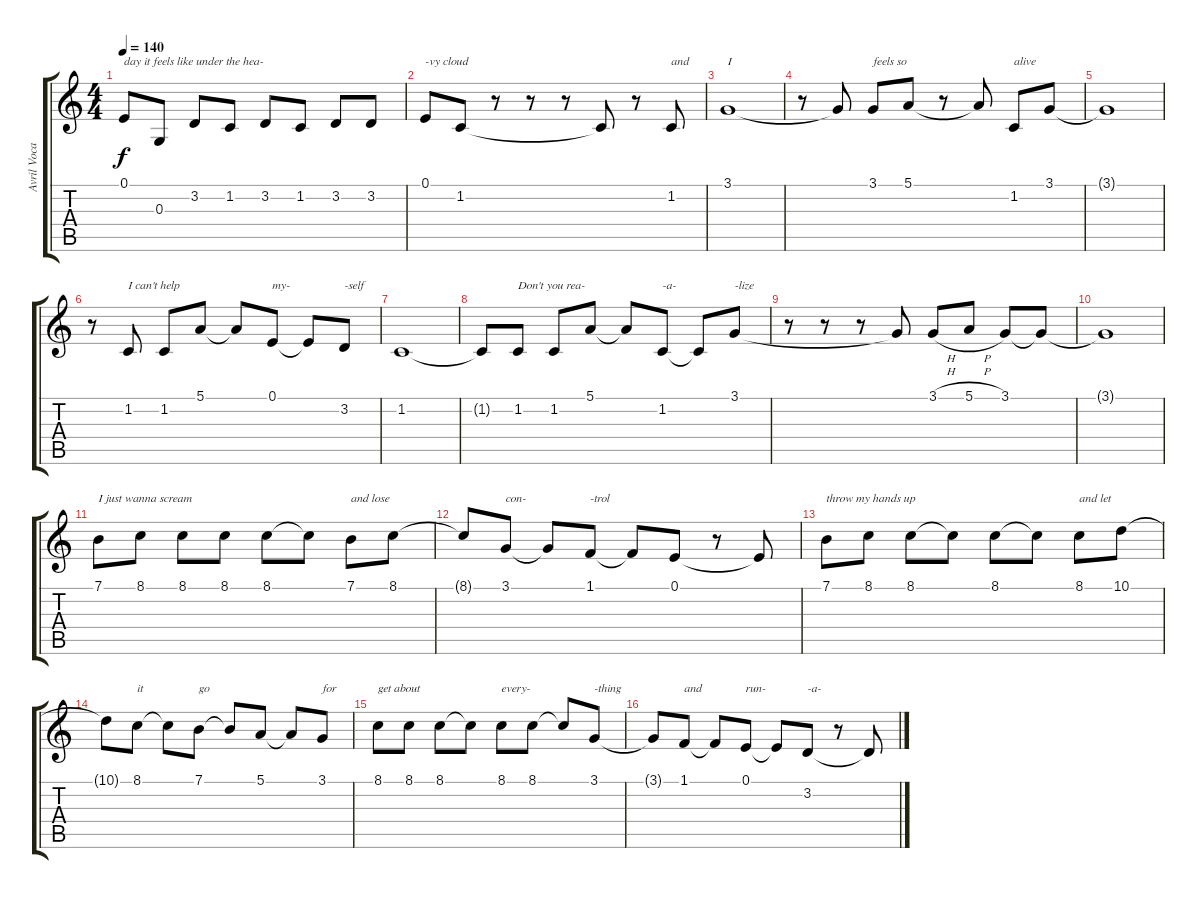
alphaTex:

\track ("Avril Vocals" "Avril Voca") {instrument clarinet}
\staff {score tabs}
\tuning (E4 B3 G3 D3 A2 E2) {hide}
\ts (4 4)
\tempo 140
\clef g2
\ks c
0.1.8{txt "day it feels like under the hea-" dy f} 0.3.8 3.2.8 1.2.8 3.2.8 1.2.8 3.2.8 3.2.8 |
0.1.8{txt "-vy cloud"} 1.2.8 r.8 r.8 r.8 1.2{t}.8 r.8 1.2.8{txt "and"} |
3.1.1{txt "I"} |
r.8 3.1{t}.8 3.1.8{txt "feels so"} 5.1.8 r.8 5.1{t}.8 1.2.8{txt "alive"} 3.1.8 |
3.1{t}.1 |
r.8 1.2.8{txt "I can't help"} 1.2.8 5.1.8 5.1{t}.8 0.1.8{txt "my-"} 0.1{t}.8 3.2.8{txt "-self"} |
1.2.1 |
1.2{t}.8 1.2.8{txt "Don't you rea-"} 1.2.8 5.1.8 5.1{t}.8 1.2.8{txt "-a-"} 1.2{t}.8 3.1.8{txt "-lize"} |
r.8 r.8 r.8 3.1{t}.8 3.1{h}.8 5.1{h}.8 3.1.8 3.1{t}.8 |
3.1{t}.1 |
7.1.8{txt "I just wanna scream"} 8.1.8 8.1.8 8.1.8 8.1.8 8.1{t}.8 7.1.8{txt "and lose"} 8.1.8 |
8.1{t}.8 3.1.8{txt "con-"} 3.1{t}.8 1.1.8{txt "-trol"} 1.1{t}.8 0.1.8 r.8 0.1{t}.8 |
7.1.8{txt "throw my hands up"} 8.1.8 8.1.8 8.1{t}.8 8.1.8 8.1{t}.8 8.1.8{txt "and let"} 10.1.8 |
10.1{t}.8 8.1.8{txt "it"} 8.1{t}.8 7.1.8{txt "go"} 7.1{t}.8 5.1.8 5.1{t}.8 3.1.8{txt "for"} |
8.1.8{txt "get about"} 8.1.8 8.1.8 8.1{t}.8 8.1.8{txt "every-"} 8.1.8 8.1{t}.8 3.1.8{txt "-thing"} |
3.1{t}.8 1.1.8{txt "and"} 1.1{t}.8 0.1.8{txt "run-"} 0.1{t}.8 3.2.8{txt "-a-"} r.8 3.2{t}.8
